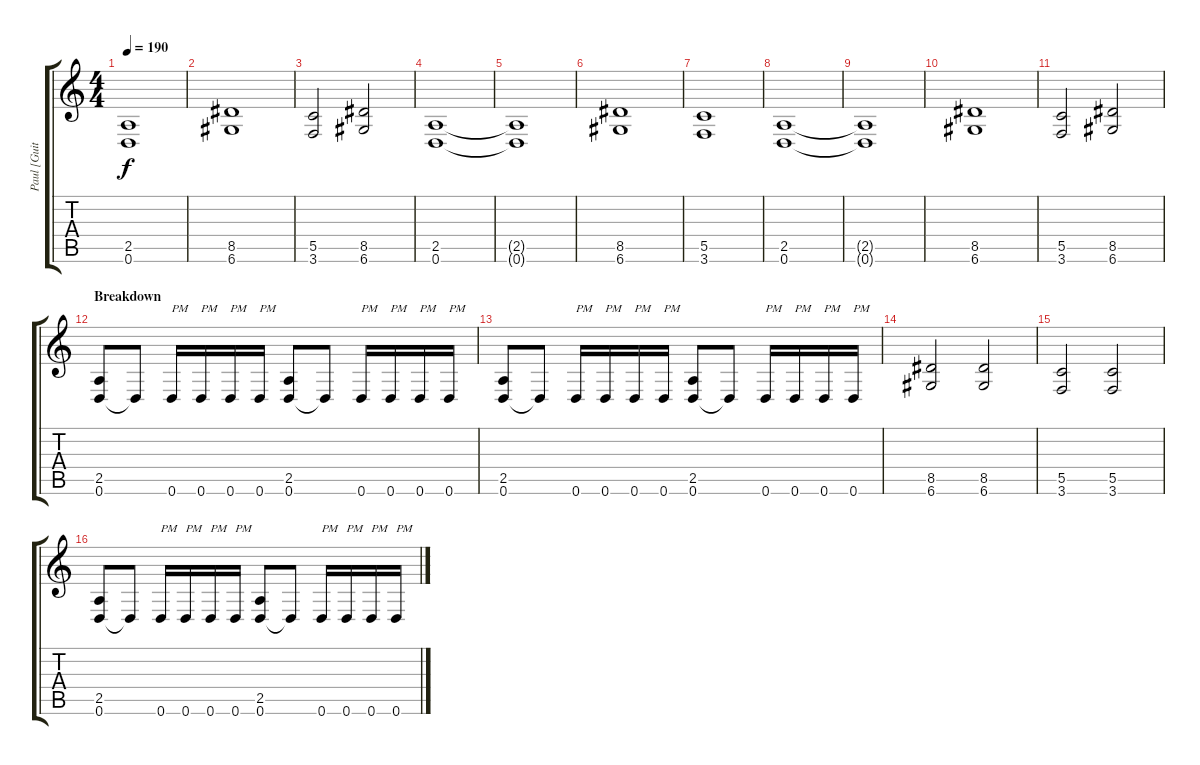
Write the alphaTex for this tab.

\track ("Paul [Guitar]" "Paul [Guit") {instrument distortionguitar}
\staff {score tabs}
\tuning (D4 A3 F3 C3 G2 D2) {hide}
\ts (4 4)
\tempo 190
\clef g2
\ks c
(2.5{t} 0.6{t}).1{dy f} |
(8.5 6.6).1 |
(5.5 3.6).2 (8.5 6.6).2 |
(2.5 0.6).1 |
(2.5{t} 0.6{t}).1 |
(8.5 6.6).1 |
(5.5 3.6).1 |
(2.5 0.6).1 |
(2.5{t} 0.6{t}).1 |
(8.5 6.6).1 |
(5.5 3.6).2 (8.5 6.6).2 |
\section ("" "Breakdown")
(2.5 0.6).8 0.6{t}.8 0.6.16{txt "PM"} 0.6.16{txt "PM"} 0.6.16{txt "PM"} 0.6.16{txt "PM"} (2.5 0.6).8 0.6{t}.8 0.6.16{txt "PM"} 0.6.16{txt "PM"} 0.6.16{txt "PM"} 0.6.16{txt "PM"} |
(2.5 0.6).8 0.6{t}.8 0.6.16{txt "PM"} 0.6.16{txt "PM"} 0.6.16{txt "PM"} 0.6.16{txt "PM"} (2.5 0.6).8 0.6{t}.8 0.6.16{txt "PM"} 0.6.16{txt "PM"} 0.6.16{txt "PM"} 0.6.16{txt "PM"} |
(8.5 6.6).2 (8.5 6.6).2 |
(5.5 3.6).2 (5.5 3.6).2 |
(2.5 0.6).8 0.6{t}.8 0.6.16{txt "PM"} 0.6.16{txt "PM"} 0.6.16{txt "PM"} 0.6.16{txt "PM"} (2.5 0.6).8 0.6{t}.8 0.6.16{txt "PM"} 0.6.16{txt "PM"} 0.6.16{txt "PM"} 0.6.16{txt "PM"}
